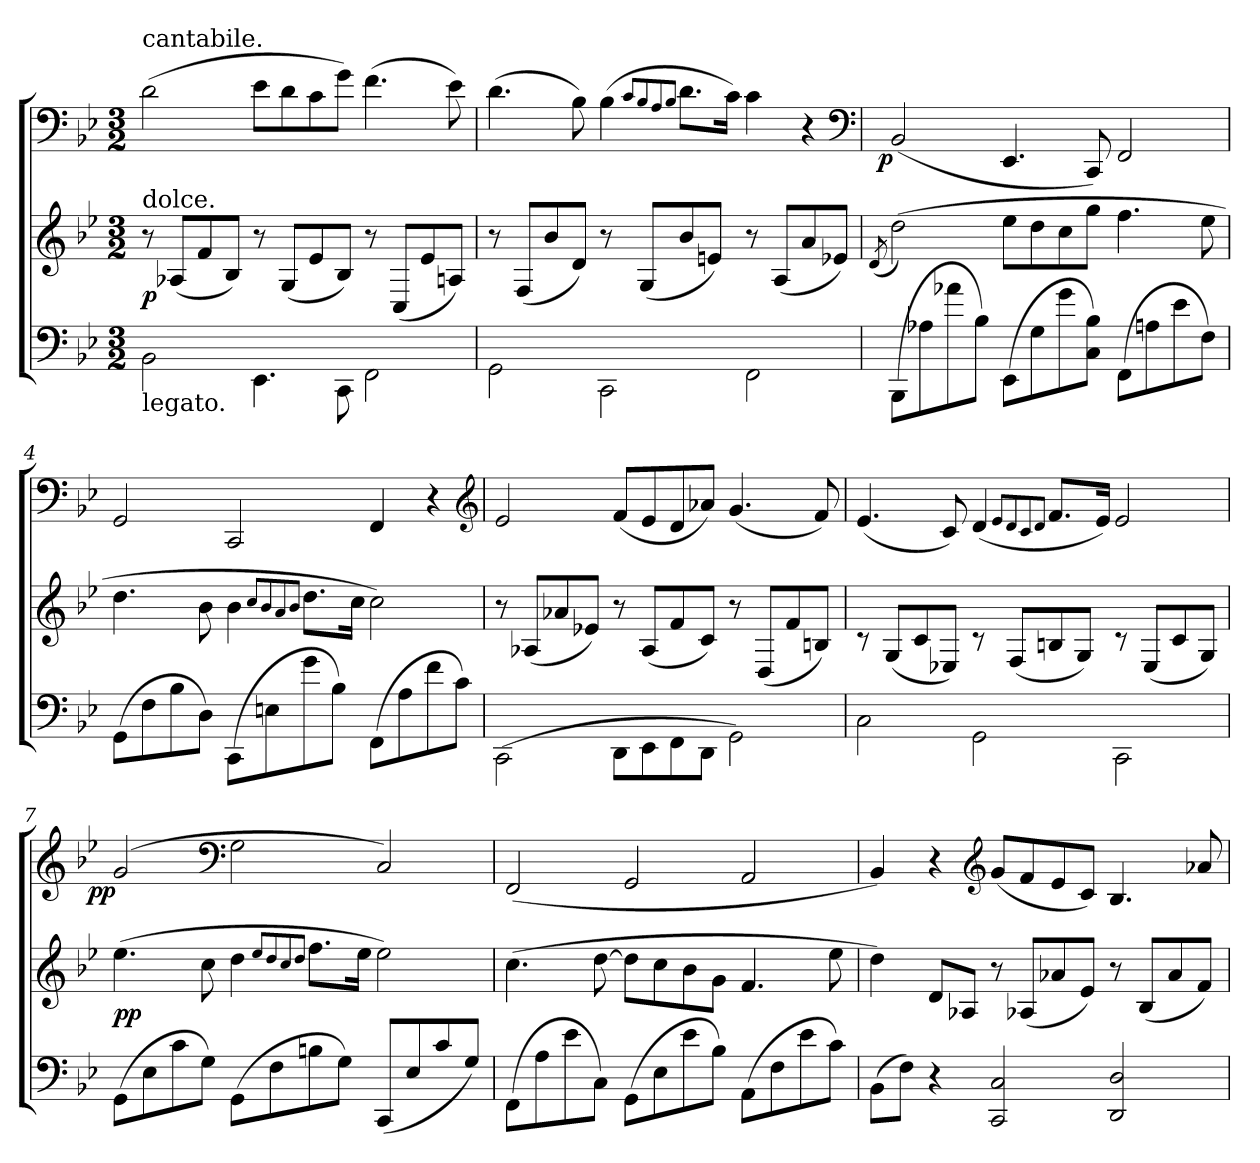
**kern	**kern	**dynam	**kern	**dynam
*part2	*part2	*part2	*part1	*part1
*staff3	*staff2	*staff2/3	*staff1	*staff1
*clefF4	*clefG2	*	*clefF4	*
*k[b-e-]	*k[b-e-]	*	*k[b-e-]	*
*M3/2	*M3/2	*	*M3/2	*
=1	=1	=1	=1	=1
!	!	!	!LO:TX:a:t=cantabile.	!
!	!LO:TX:a:t=dolce.	!	!	!
!LO:TX:b:t=legato.	!	!	!	!
2BB-\	8r	p	(<2d	.
.	(>8A-XL	.	.	.
.	8f	.	.	.
.	8B-/J)	.	.	.
4.EE-\	8r	.	8e-L	.
.	(>8G/L	.	8d	.
.	8e-	.	8c	.
8CC\	8B-/J)	.	8gJ)	.
2FF\	8r	.	(<4.f	.
.	(>8C/L	.	.	.
.	8e-	.	.	.
.	8An/J)	.	8e-)	.
=2	=2	=2	=2	=2
2GG\	8r	.	(<4.d	.
.	(>8F/L	.	.	.
.	8b-	.	.	.
.	8dJ)	.	8B-)	.
2CC\	8r	.	(<4B-	.
.	(>8G/L	.	.	.
.	.	.	8qqc/L	.
.	.	.	8qqB-	.
.	.	.	8qqA	.
.	.	.	8qqB-J	.
.	8b-	.	8.dL	.
.	8enJ)	.	.	.
.	.	.	16cJk)	.
2FF\	8r	.	4c	.
.	(>8A/L	.	.	.
.	8a	.	4r	.
.	8e-XJ)	.	.	.
*	*	*	*clefF4	*
=3	=3	=3	=3	=3
.	(<8qd/	.	.	.
!	!	!	!	!LO:DY:rj
(>8BBB-L	(>2dd)	.	(<2BB-	p
8A-X	.	.	.	.
8a-X	.	.	.	.
8B-J)	.	.	.	.
(>8EE-L	8ee-L	.	4.EE-	.
8G	8dd	.	.	.
8g	8cc	.	.	.
8B- 8CJ)	8ggJ	.	8CC)	.
(>8FFL	4.ff	.	2FF	.
8An	.	.	.	.
8e-	.	.	.	.
8FJ)	8ee-	.	.	.
=4	=4	=4	=4	=4
(>8GGL	4.dd	.	2GG	.
8F	.	.	.	.
8B-	.	.	.	.
8DJ)	8b-	.	.	.
(>8CCL	4b-	.	2CC	.
8En	.	.	.	.
.	8qqcc/L	.	.	.
.	8qqb-/	.	.	.
.	8qqa/	.	.	.
.	8qqb-/J	.	.	.
8g	8.ddL	.	.	.
8B-J)	.	.	.	.
.	16ccJk	.	.	.
(>8FFL	2cc)	.	4FF	.
8A	.	.	.	.
8f\	.	.	4r	.
8c\J)	.	.	.	.
*	*	*	*clefG2	*
=5	=5	=5	=5	=5
(<2CC\	8r	.	2e-	.
.	(>8A-XL	.	.	.
.	8a-X	.	.	.
.	8e-XJ)	.	.	.
8DD\L	8r	.	(<8fL	.
8EE-\	(>8A-/L	.	8e-	.
8FF	8f	.	8d	.
8DDJ	8cJ)	.	8a-XJ)	.
2GG\)	8r	.	(<4.g	.
.	(>8D/L	.	.	.
.	8f	.	.	.
.	8Bn/J)	.	8f)	.
=6	=6	=6	=6	=6
2C\	8rc	.	(<4.e-	.
.	(>8G/L	.	.	.
.	8c/	.	.	.
.	8E-XJ)	.	8c)	.
2GG\	8rc	.	(<4d	.
.	(>8F/L	.	.	.
.	.	.	8qqe-/L	.
.	.	.	8qqd	.
.	.	.	8qqc	.
.	.	.	8qqdJ	.
.	8Bn/	.	8.fL	.
.	8G/J)	.	.	.
.	.	.	16e-Jk)	.
2CC\	8rc	.	2e-	.
.	(>8E-/L	.	.	.
.	8c/	.	.	.
.	8G/J)	.	.	.
=7	=7	=7	=7	=7
!	!	!	!	!LO:DY:rj
(>8GGL	(>4.ee-	pp	(>2g	pp
8E-	.	.	.	.
8c	.	.	.	.
8GJ)	8cc	.	.	.
*	*	*	*clefF4	*
(>8GGL	4dd	.	2G	.
8F	.	.	.	.
.	8qqee-/L	.	.	.
.	8qqdd/	.	.	.
.	8qqcc/	.	.	.
.	8qqdd/J	.	.	.
8Bn	8.ffL	.	.	.
8GJ)	.	.	.	.
.	16ee-Jk	.	.	.
(>8CCL	2ee-)	.	2C)	.
8E-	.	.	.	.
8c	.	.	.	.
8GJ)	.	.	.	.
=8	=8	=8	=8	=8
(>8FFL	(>4.cc	.	(<2FF	.
8A	.	.	.	.
8e-	.	.	.	.
8CJ)	[8dd	.	.	.
(>8GGL	8ddL]	.	2GG	.
8E-	8cc	.	.	.
8e-	8b-	.	.	.
8B-J)	8gJ	.	.	.
(>8AAL	4.f	.	2AA	.
8F	.	.	.	.
8e-	.	.	.	.
8cJ)	8ee-	.	.	.
=9	=9	=9	=9	=9
(>8BB-L	4dd)	.	4BB-)	.
8FJ)	.	.	.	.
4r	8d/L	.	4r	.
.	8A-XJ	.	.	.
*	*	*	*clefG2	*
2C 2CC	8r	.	(<8gL	.
.	(<8A-XL	.	8f	.
.	8a-X	.	8e-	.
.	8e-J)	.	8cJ)	.
2D 2DD	8r	.	4.B-	.
.	(<8B-L	.	.	.
.	8a-	.	.	.
.	8fJ)	.	8a-X	.
=	=	=	=	=
*-	*-	*-	*-	*-
